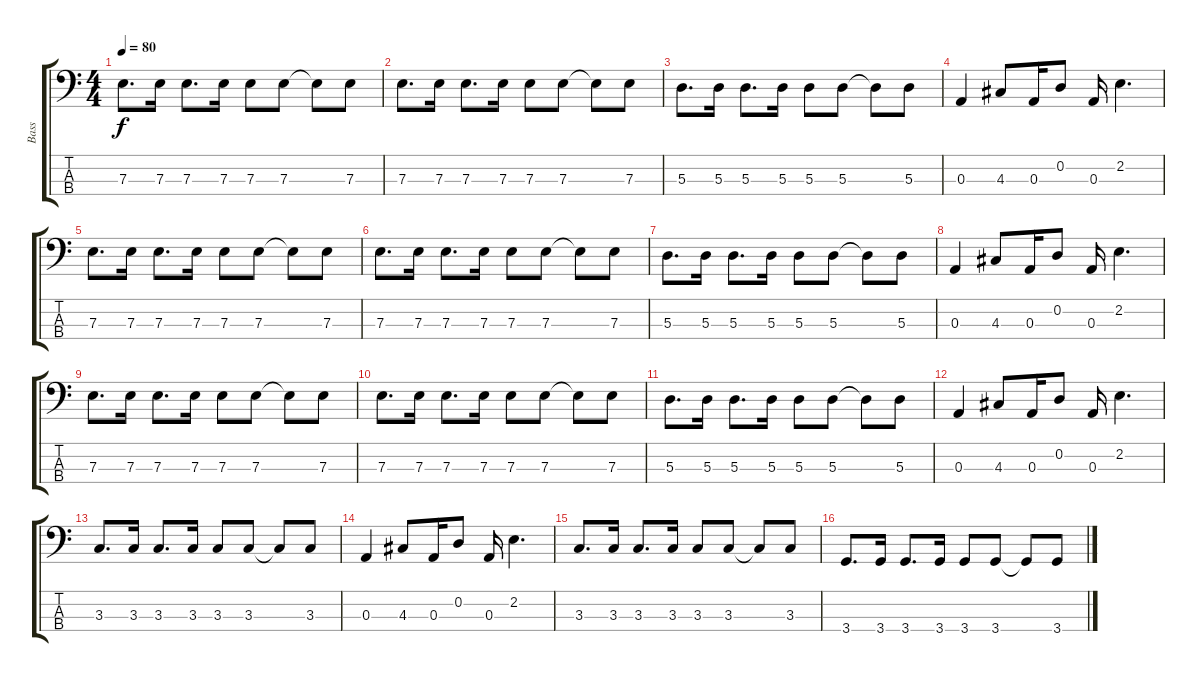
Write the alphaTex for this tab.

\track ("Bass" "Bass") {instrument electricbasspick}
\staff {score tabs}
\tuning (G2 D2 A1 E1) {hide}
\ts (4 4)
\tempo 80
\clef f4
\ks c
7.3.8{d dy f} 7.3.16 7.3.8{d} 7.3.16 7.3.8 7.3.8 7.3{t}.8 7.3.8 |
7.3.8{d} 7.3.16 7.3.8{d} 7.3.16 7.3.8 7.3.8 7.3{t}.8 7.3.8 |
5.3.8{d} 5.3.16 5.3.8{d} 5.3.16 5.3.8 5.3.8 5.3{t}.8 5.3.8 |
0.3.4 4.3.8 0.3.16 0.2.8 0.3.16 2.2.4{d} |
7.3.8{d} 7.3.16 7.3.8{d} 7.3.16 7.3.8 7.3.8 7.3{t}.8 7.3.8 |
7.3.8{d} 7.3.16 7.3.8{d} 7.3.16 7.3.8 7.3.8 7.3{t}.8 7.3.8 |
5.3.8{d} 5.3.16 5.3.8{d} 5.3.16 5.3.8 5.3.8 5.3{t}.8 5.3.8 |
0.3.4 4.3.8 0.3.16 0.2.8 0.3.16 2.2.4{d} |
7.3.8{d} 7.3.16 7.3.8{d} 7.3.16 7.3.8 7.3.8 7.3{t}.8 7.3.8 |
7.3.8{d} 7.3.16 7.3.8{d} 7.3.16 7.3.8 7.3.8 7.3{t}.8 7.3.8 |
5.3.8{d} 5.3.16 5.3.8{d} 5.3.16 5.3.8 5.3.8 5.3{t}.8 5.3.8 |
0.3.4 4.3.8 0.3.16 0.2.8 0.3.16 2.2.4{d} |
3.3.8{d} 3.3.16 3.3.8{d} 3.3.16 3.3.8 3.3.8 3.3{t}.8 3.3.8 |
0.3.4 4.3.8 0.3.16 0.2.8 0.3.16 2.2.4{d} |
3.3.8{d} 3.3.16 3.3.8{d} 3.3.16 3.3.8 3.3.8 3.3{t}.8 3.3.8 |
3.4.8{d} 3.4.16 3.4.8{d} 3.4.16 3.4.8 3.4.8 3.4{t}.8 3.4.8
